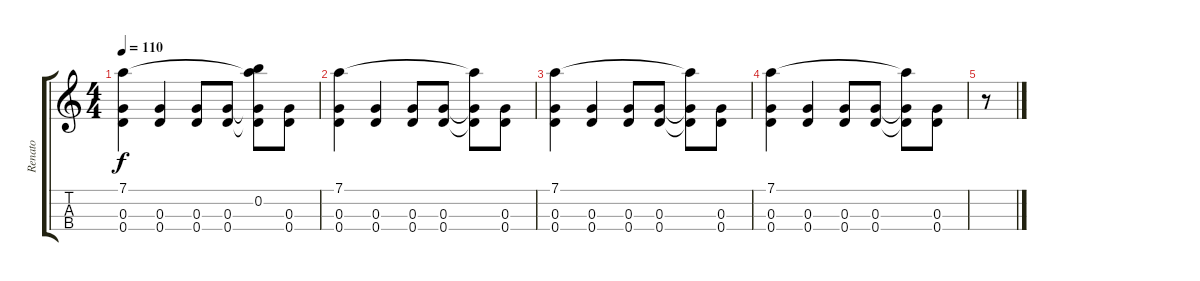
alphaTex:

\track ("Renato" "Renato") {instrument acousticguitarsteel}
\staff {score tabs}
\tuning (D4 B4 G3 D3) {hide}
\ts (4 4)
\tempo 110
\clef g2
\ks c
(7.1 0.3 0.4).4{dy f} (0.3 0.4).4 (0.3 0.4).8 (0.3 0.4).8 (7.1{t} 0.2 0.3{t} 0.4{t}).8 (0.3 0.4).8 |
(7.1 0.3 0.4).4 (0.3 0.4).4 (0.3 0.4).8 (0.3 0.4).8 (7.1{t} 0.3{t} 0.4{t}).8 (0.3 0.4).8 |
(7.1 0.3 0.4).4 (0.3 0.4).4 (0.3 0.4).8 (0.3 0.4).8 (7.1{t} 0.3{t} 0.4{t}).8 (0.3 0.4).8 |
(7.1 0.3 0.4).4 (0.3 0.4).4 (0.3 0.4).8 (0.3 0.4).8 (7.1{t} 0.3{t} 0.4{t}).8 (0.3 0.4).8 |
r.8
